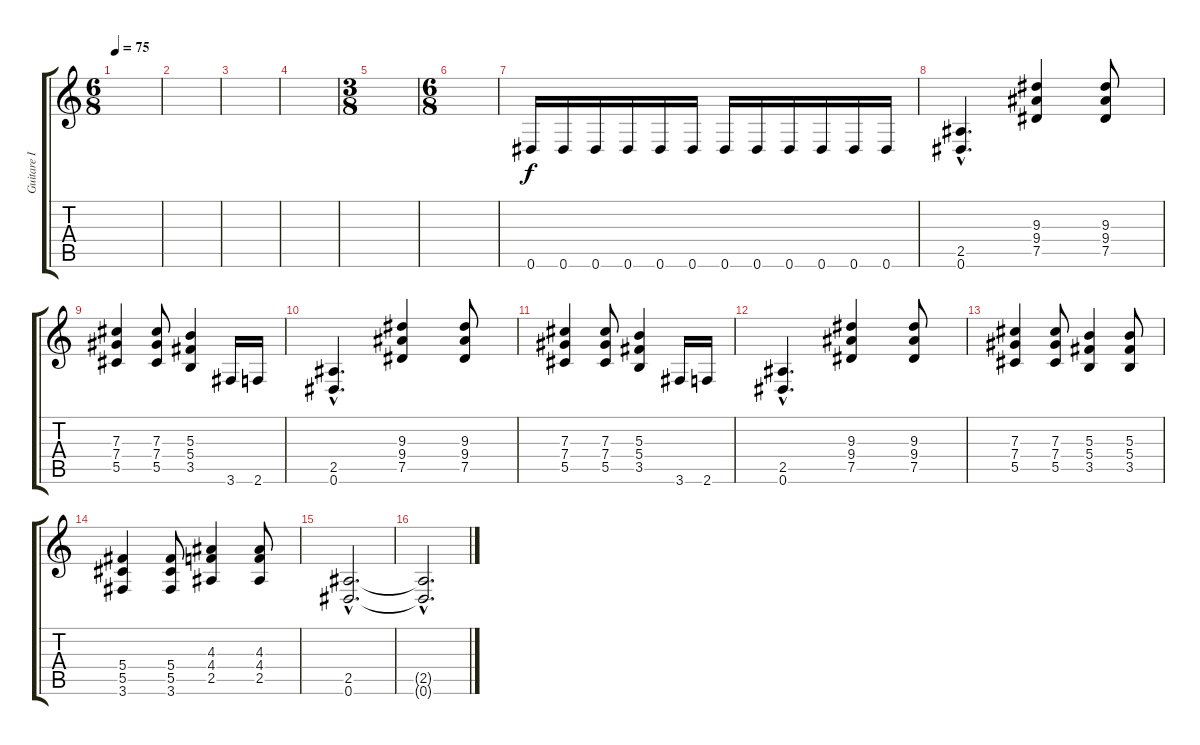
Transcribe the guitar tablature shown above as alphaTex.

\track ("Guitare I ( Kirk Disto )" "Guitare I ") {instrument distortionguitar}
\staff {score tabs}
\tuning (Eb4 Bb3 Gb3 Db3 Ab2 Eb2) {hide}
\ts (6 8)
\tempo 75
\clef g2
\ks c
|
|
|
|
\ts (3 8)
|
\ts (6 8)
|
0.6.16 0.6.16 0.6.16 0.6.16 0.6.16 0.6.16 0.6.16 0.6.16 0.6.16 0.6.16 0.6.16 0.6.16 |
(2.5{hac} 0.6{hac}).4{d} (9.3 9.4 7.5).4 (9.3 9.4 7.5).8 |
(7.3 7.4 5.5).4 (7.3 7.4 5.5).8 (5.3 5.4 3.5).4 3.6.16 2.6.16 |
(2.5{hac} 0.6{hac}).4{d} (9.3 9.4 7.5).4 (9.3 9.4 7.5).8 |
(7.3 7.4 5.5).4 (7.3 7.4 5.5).8 (5.3 5.4 3.5).4 3.6.16 2.6.16 |
(2.5{hac} 0.6{hac}).4{d} (9.3 9.4 7.5).4 (9.3 9.4 7.5).8 |
(7.3 7.4 5.5).4 (7.3 7.4 5.5).8 (5.3 5.4 3.5).4 (5.3 5.4 3.5).8 |
(5.4 5.5 3.6).4 (5.4 5.5 3.6).8 (4.3 4.4 2.5).4 (4.3 4.4 2.5).8 |
(2.5{hac} 0.6{hac}).2{d} |
(2.5{hac t} 0.6{hac t}).2{d}
